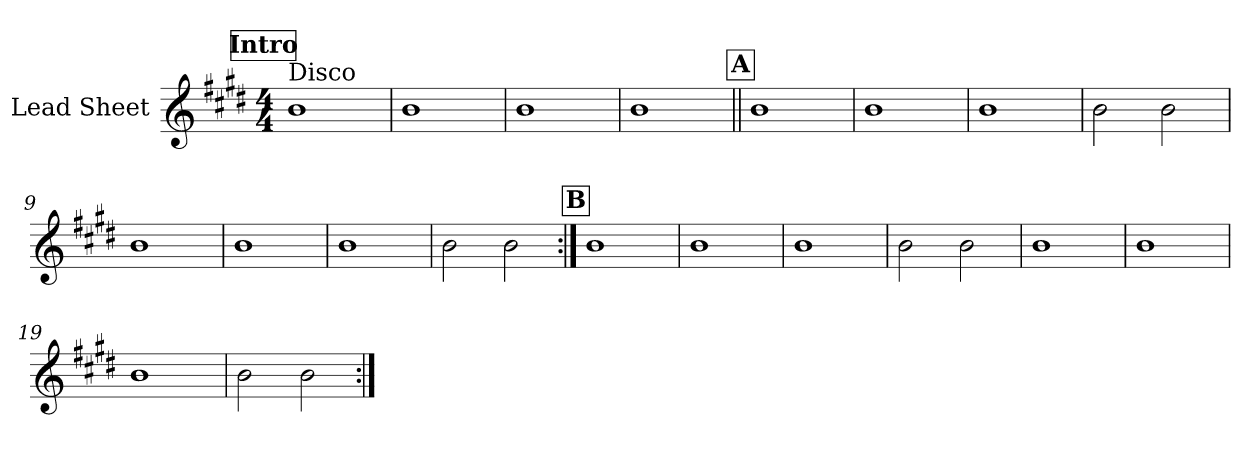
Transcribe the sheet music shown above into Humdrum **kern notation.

**kern
*part1
*staff1
*I"Lead Sheet
*clefG2
*k[f#c#g#d#]
*E:
*M4/4
*MM120
!!LO:REH:place=s1:a:fs=14:t=Intro
=1
!LO:TX:a:t=Disco
1b
=2
1b
=3
1b
=4
1b
!!LO:LB:g=z
!!LO:REH:place=s1:a:fs=14:t=A
=5||
1b
=6
1b
=7
1b
=8
2b\
2b\
!!LO:LB:g=z
=9
1b
=10
1b
=11
1b
=12
2b\
2b\
!!LO:LB:g=z
!!LO:REH:place=s1:a:fs=14:t=B
=13:|!
1b
=14
1b
=15
1b
=16
2b\
2b\
!!LO:LB:g=z
=17
1b
=18
1b
=19
1b
=20
2b\
2b\
=:|!
*-
